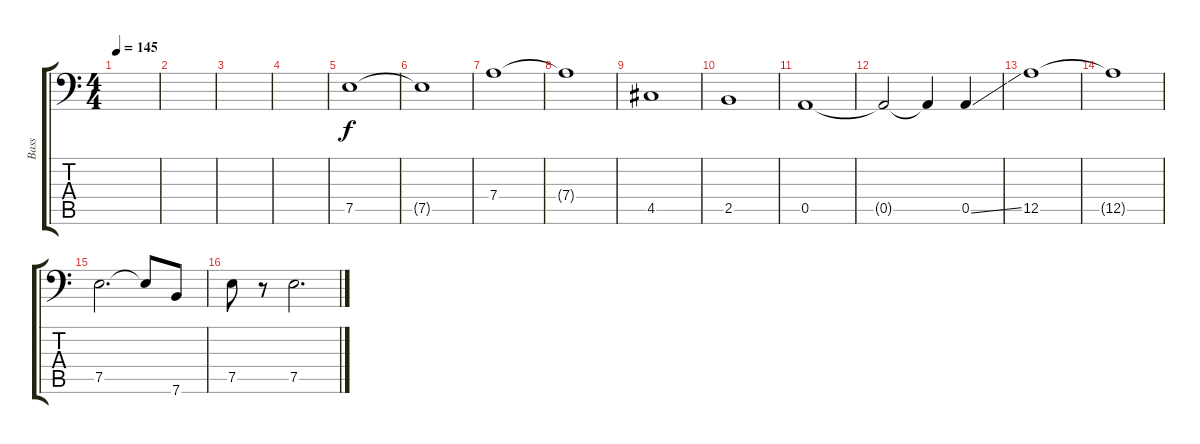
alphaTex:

\track ("Bass" "Bass") {instrument electricbassfinger}
\staff {score tabs}
\tuning (E3 B2 G2 D2 A1 E1) {hide}
\ts (4 4)
\tempo 145
\clef f4
\ks c
|
|
|
|
7.5.1 |
7.5{t}.1 |
7.4.1 |
7.4{t}.1 |
4.5.1 |
2.5.1 |
0.5.1 |
0.5{t}.2 0.5{t}.4 0.5{ss}.4 |
12.5.1 |
12.5{t}.1 |
7.5.2{d} 7.5{t}.8 7.6.8 |
7.5.8 r.8 7.5.2{d}
